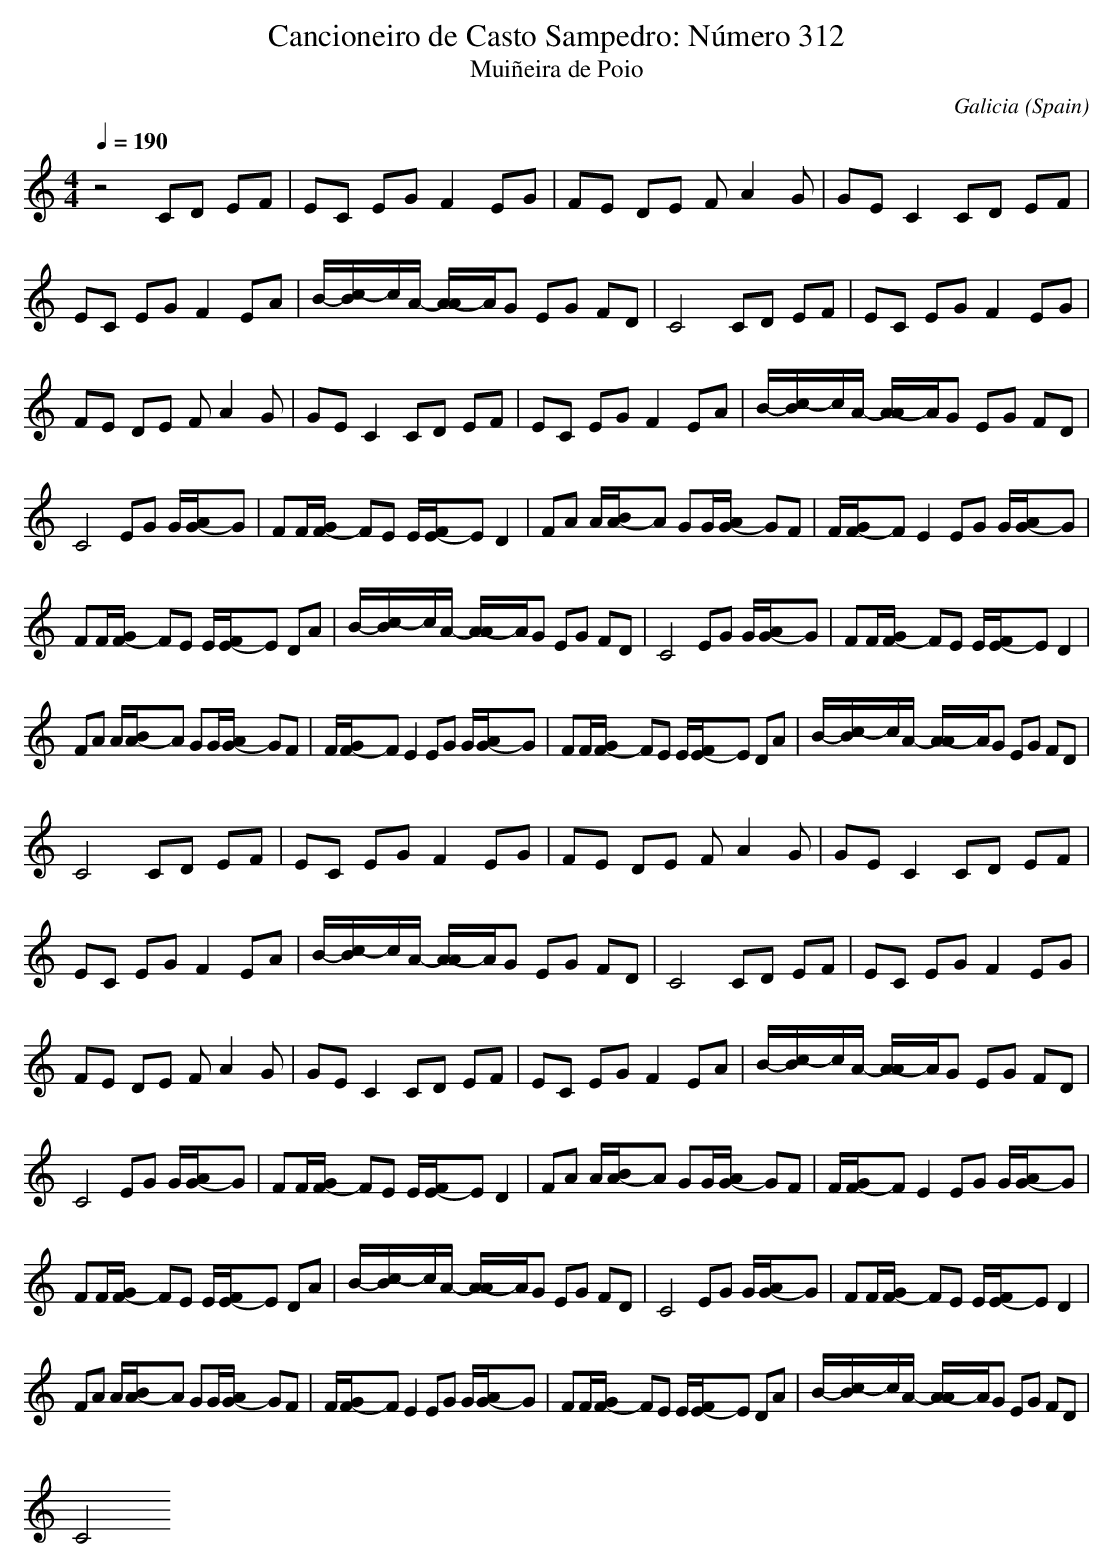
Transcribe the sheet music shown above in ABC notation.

X:1
T:Cancioneiro de Casto Sampedro: N\'umero 312
T:Muiñeira de Poio
O:Galicia (Spain)
M: 4/4
L: 1/8
Q:1/4=190
K:C % 0 sharps
z4 CD EF|EC EG F2 EG|FE DE FA2G|GE C2 CD EF|
EC EG F2 EA|B/2-[c/2-B/2]c/2A/2- [A/2-A/2]A/2G EG FD|C4 CD EF|EC EG F2 EG|
FE DE FA2G|GE C2 CD EF|EC EG F2 EA|B/2-[c/2-B/2]c/2A/2- [A/2-A/2]A/2G EG FD|
C4 EG G/2[A/2G/2-]G|FF/2[G/2F/2-] FE E/2[F/2E/2-]E D2|FA A/2[B/2A/2-]A GG/2[A/2G/2-] GF|F/2[G/2F/2-]F E2 EG G/2[A/2G/2-]G|
FF/2[G/2F/2-] FE E/2[F/2E/2-]E DA|B/2-[c/2-B/2]c/2A/2- [A/2-A/2]A/2G EG FD|C4 EG G/2[A/2G/2-]G|FF/2[G/2F/2-] FE E/2[F/2E/2-]E D2|
FA A/2[B/2A/2-]A GG/2[A/2G/2-] GF|F/2[G/2F/2-]F E2 EG G/2[A/2G/2-]G|FF/2[G/2F/2-] FE E/2[F/2E/2-]E DA|B/2-[c/2-B/2]c/2A/2- [A/2-A/2]A/2G EG FD|
C4 CD EF|EC EG F2 EG|FE DE FA2G|GE C2 CD EF|
EC EG F2 EA|B/2-[c/2-B/2]c/2A/2- [A/2-A/2]A/2G EG FD|C4 CD EF|EC EG F2 EG|
FE DE FA2G|GE C2 CD EF|EC EG F2 EA|B/2-[c/2-B/2]c/2A/2- [A/2-A/2]A/2G EG FD|
C4 EG G/2[A/2G/2-]G|FF/2[G/2F/2-] FE E/2[F/2E/2-]E D2|FA A/2[B/2A/2-]A GG/2[A/2G/2-] GF|F/2[G/2F/2-]F E2 EG G/2[A/2G/2-]G|
FF/2[G/2F/2-] FE E/2[F/2E/2-]E DA|B/2-[c/2-B/2]c/2A/2- [A/2-A/2]A/2G EG FD|C4 EG G/2[A/2G/2-]G|FF/2[G/2F/2-] FE E/2[F/2E/2-]E D2|
FA A/2[B/2A/2-]A GG/2[A/2G/2-] GF|F/2[G/2F/2-]F E2 EG G/2[A/2G/2-]G|FF/2[G/2F/2-] FE E/2[F/2E/2-]E DA|B/2-[c/2-B/2]c/2A/2- [A/2-A/2]A/2G EG FD|
C4
